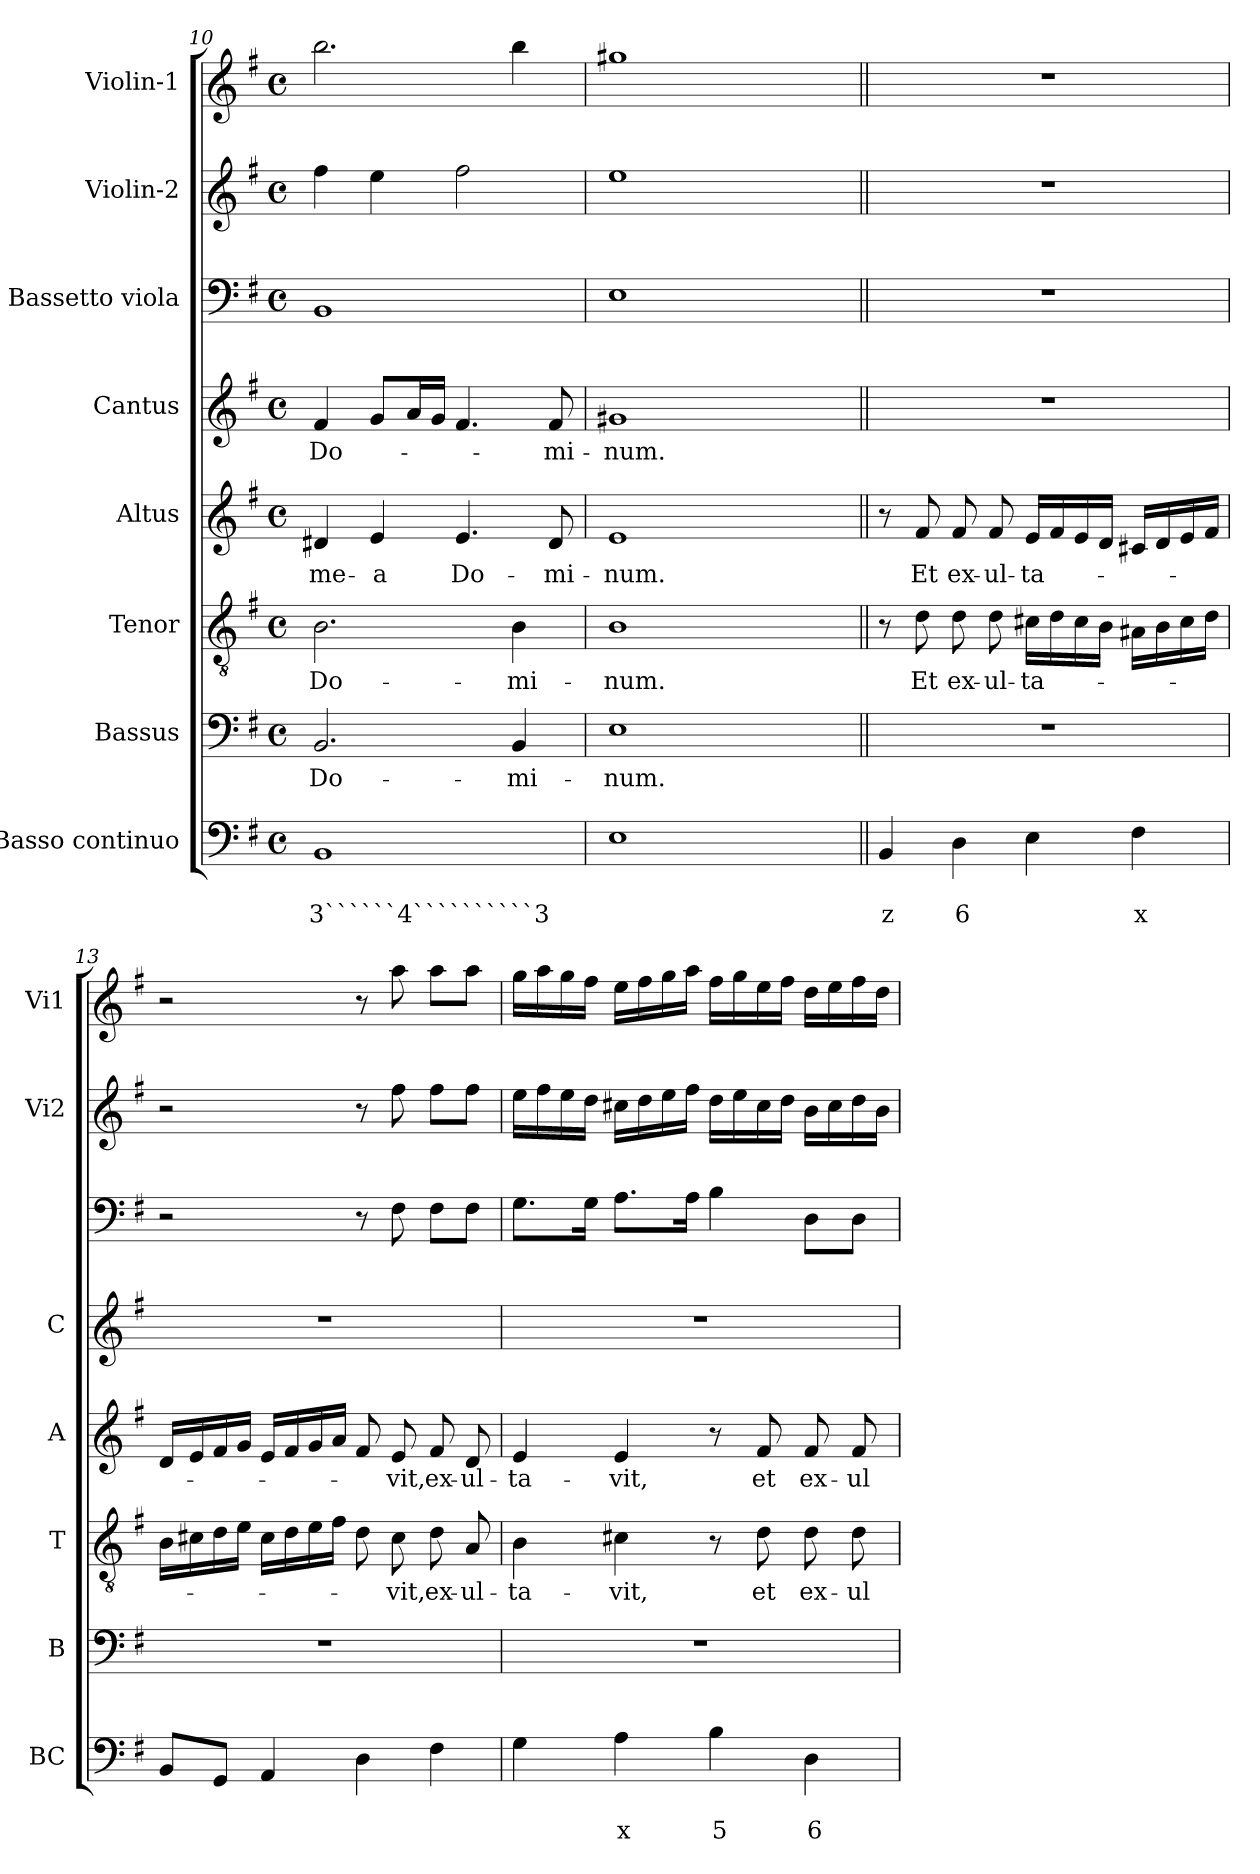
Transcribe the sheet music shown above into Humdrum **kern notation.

**kern	**text	**text	**kern	**text	**kern	**text	**kern	**text	**kern	**text	**kern	**kern	**kern
*part8	*part8	*part8	*part7	*part7	*part6	*part6	*part5	*part5	*part4	*part4	*part3	*part2	*part1
*staff8	*staff8	*staff8	*staff7	*staff7	*staff6	*staff6	*staff5	*staff5	*staff4	*staff4	*staff3	*staff2	*staff1
*I"Basso continuo	*	*	*I"Bassus	*	*I"Tenor	*	*I"Altus	*	*I"Cantus	*	*I"Bassetto viola	*I"Violin-2	*I"Violin-1
*I'BC	*	*	*I'B	*	*I'T	*	*I'A	*	*I'C	*	*	*I'Vi2	*I'Vi1
*clefF4	*	*	*clefF4	*	*clefGv2	*	*clefG2	*	*clefG2	*	*clefF4	*clefG2	*clefG2
*k[f#]	*	*	*k[f#]	*	*k[f#]	*	*k[f#]	*	*k[f#]	*	*k[f#]	*k[f#]	*k[f#]
*G:	*	*	*G:	*	*G:	*	*G:	*	*G:	*	*G:	*G:	*G:
*M4/4	*	*	*M4/4	*	*M4/4	*	*M4/4	*	*M4/4	*	*M4/4	*M4/4	*M4/4
*met(c)	*	*	*met(c)	*	*met(c)	*	*met(c)	*	*met(c)	*	*met(c)	*met(c)	*met(c)
=10	=10	=10	=10	=10	=10	=10	=10	=10	=10	=10	=10	=10	=10
!	!	!LO:LY:b	!	!LO:LY:b	!	!LO:LY:b	!	!LO:LY:b	!	!LO:LY:b	!	!	!
1BB	.	3``````4``````````3	2.BB/	Do-	2.B\	Do-	4d#X/	me-	4f#/	Do-	1BB	4ff#\	2.bb\
!	!	!	!	!	!	!	!	!LO:LY:b	!	!	!	!	!
.	.	.	.	.	.	.	4e/	-a	8g/L	.	.	4ee\	.
.	.	.	.	.	.	.	.	.	16a/L	.	.	.	.
.	.	.	.	.	.	.	.	.	16g/JJ	.	.	.	.
!	!	!	!	!	!	!	!	!LO:LY:b	!	!	!	!	!
.	.	.	.	.	.	.	4.e/	Do-	4.f#/	.	.	2ff#\	.
!	!	!	!	!LO:LY:b	!	!LO:LY:b	!	!	!	!	!	!	!
.	.	.	4BB/	-mi-	4B\	-mi-	.	.	.	.	.	.	4bb\
!	!	!	!	!	!	!	!	!LO:LY:b	!	!LO:LY:b	!	!	!
.	.	.	.	.	.	.	8d#/	-mi-	8f#/	-mi-	.	.	.
=11	=11	=11	=11	=11	=11	=11	=11	=11	=11	=11	=11	=11	=11
!	!	!	!	!LO:LY:b	!	!LO:LY:b	!	!LO:LY:b	!	!LO:LY:b	!	!	!
1E	.	.	1E	-num.	1B	-num.	1e	-num.	1g#X	-num.	1E	1ee	1gg#X
!!LO:LB:g=z
=12||	=12||	=12||	=12||	=12||	=12||	=12||	=12||	=12||	=12||	=12||	=12||	=12||	=12||
!	!	!LO:LY:b	!	!	!	!	!	!	!	!	!	!	!
4BB/	.	z	1r	.	8r	.	8r	.	1r	.	1r	1r	1r
!	!	!	!	!	!	!LO:LY:b	!	!LO:LY:b	!	!	!	!	!
.	.	.	.	.	8d\	Et	8f#/	Et	.	.	.	.	.
!	!	!LO:LY:b	!	!	!	!LO:LY:b	!	!LO:LY:b	!	!	!	!	!
4D\	.	6	.	.	8d\	ex-	8f#/	ex-	.	.	.	.	.
!	!	!	!	!	!	!LO:LY:b	!	!LO:LY:b	!	!	!	!	!
.	.	.	.	.	8d\	-ul-	8f#/	-ul-	.	.	.	.	.
!	!	!	!	!	!	!LO:LY:b	!	!LO:LY:b	!	!	!	!	!
4E\	.	.	.	.	16c#X\LL	-ta-	16e/LL	-ta-	.	.	.	.	.
.	.	.	.	.	16d\	.	16f#/	.	.	.	.	.	.
.	.	.	.	.	16c#\	.	16e/	.	.	.	.	.	.
.	.	.	.	.	16B\JJ	.	16d/JJ	.	.	.	.	.	.
!	!	!LO:LY:b	!	!	!	!	!	!	!	!	!	!	!
4F#\	.	x	.	.	16A#X\LL	.	16c#X/LL	.	.	.	.	.	.
.	.	.	.	.	16B\	.	16d/	.	.	.	.	.	.
.	.	.	.	.	16c#\	.	16e/	.	.	.	.	.	.
.	.	.	.	.	16d\JJ	.	16f#/JJ	.	.	.	.	.	.
=13	=13	=13	=13	=13	=13	=13	=13	=13	=13	=13	=13	=13	=13
8BB/L	.	.	1r	.	16B\LL	.	16d/LL	.	1r	.	2r	2r	2r
.	.	.	.	.	16c#X\	.	16e/	.	.	.	.	.	.
8GG/J	.	.	.	.	16d\	.	16f#/	.	.	.	.	.	.
.	.	.	.	.	16e\JJ	.	16g/JJ	.	.	.	.	.	.
4AA/	.	.	.	.	16c#\LL	.	16e/LL	.	.	.	.	.	.
.	.	.	.	.	16d\	.	16f#/	.	.	.	.	.	.
.	.	.	.	.	16e\	.	16g/	.	.	.	.	.	.
.	.	.	.	.	16f#\JJ	.	16a/JJ	.	.	.	.	.	.
4D\	.	.	.	.	8d\	.	8f#/	.	.	.	8r	8r	8r
!	!	!	!	!	!	!LO:LY:b	!	!LO:LY:b	!	!	!	!	!
.	.	.	.	.	8c#\	-vit,	8e/	-vit,	.	.	8F#\	8ff#\	8aa\
!	!	!	!	!	!	!LO:LY:b	!	!LO:LY:b	!	!	!	!	!
4F#\	.	.	.	.	8d\	ex-	8f#/	ex-	.	.	8F#\L	8ff#\L	8aa\L
!	!	!	!	!	!	!LO:LY:b	!	!LO:LY:b	!	!	!	!	!
.	.	.	.	.	8A/	-ul-	8d/	-ul-	.	.	8F#\J	8ff#\J	8aa\J
=14	=14	=14	=14	=14	=14	=14	=14	=14	=14	=14	=14	=14	=14
!	!	!	!	!	!	!LO:LY:b	!	!LO:LY:b	!	!	!	!	!
4G\	.	.	1r	.	4B\	-ta-	4e/	-ta-	1r	.	8.G\L	16ee\LL	16gg\LL
.	.	.	.	.	.	.	.	.	.	.	.	16ff#\	16aa\
.	.	.	.	.	.	.	.	.	.	.	.	16ee\	16gg\
.	.	.	.	.	.	.	.	.	.	.	16G\Jk	16dd\JJ	16ff#\JJ
!	!	!LO:LY:b	!	!	!	!LO:LY:b	!	!LO:LY:b	!	!	!	!	!
4A\	.	x	.	.	4c#X\	-vit,	4e/	-vit,	.	.	8.A\L	16cc#X\LL	16ee\LL
.	.	.	.	.	.	.	.	.	.	.	.	16dd\	16ff#\
.	.	.	.	.	.	.	.	.	.	.	.	16ee\	16gg\
.	.	.	.	.	.	.	.	.	.	.	16A\Jk	16ff#\JJ	16aa\JJ
!	!	!LO:LY:b	!	!	!	!	!	!	!	!	!	!	!
4B\	.	5	.	.	8r	.	8r	.	.	.	4B\	16dd\LL	16ff#\LL
.	.	.	.	.	.	.	.	.	.	.	.	16ee\	16gg\
!	!	!	!	!	!	!LO:LY:b	!	!LO:LY:b	!	!	!	!	!
.	.	.	.	.	8d\	et	8f#/	et	.	.	.	16cc#\	16ee\
.	.	.	.	.	.	.	.	.	.	.	.	16dd\JJ	16ff#\JJ
!	!	!LO:LY:b	!	!	!	!LO:LY:b	!	!LO:LY:b	!	!	!	!	!
4D\	.	6	.	.	8d\	ex-	8f#/	ex-	.	.	8D\L	16b\LL	16dd\LL
.	.	.	.	.	.	.	.	.	.	.	.	16cc#\	16ee\
!	!	!	!	!	!	!LO:LY:b	!	!LO:LY:b	!	!	!	!	!
.	.	.	.	.	8d\	-ul-	8f#/	-ul-	.	.	8D\J	16dd\	16ff#\
.	.	.	.	.	.	.	.	.	.	.	.	16b\JJ	16dd\JJ
=	=	=	=	=	=	=	=	=	=	=	=	=	=
*-	*-	*-	*-	*-	*-	*-	*-	*-	*-	*-	*-	*-	*-
